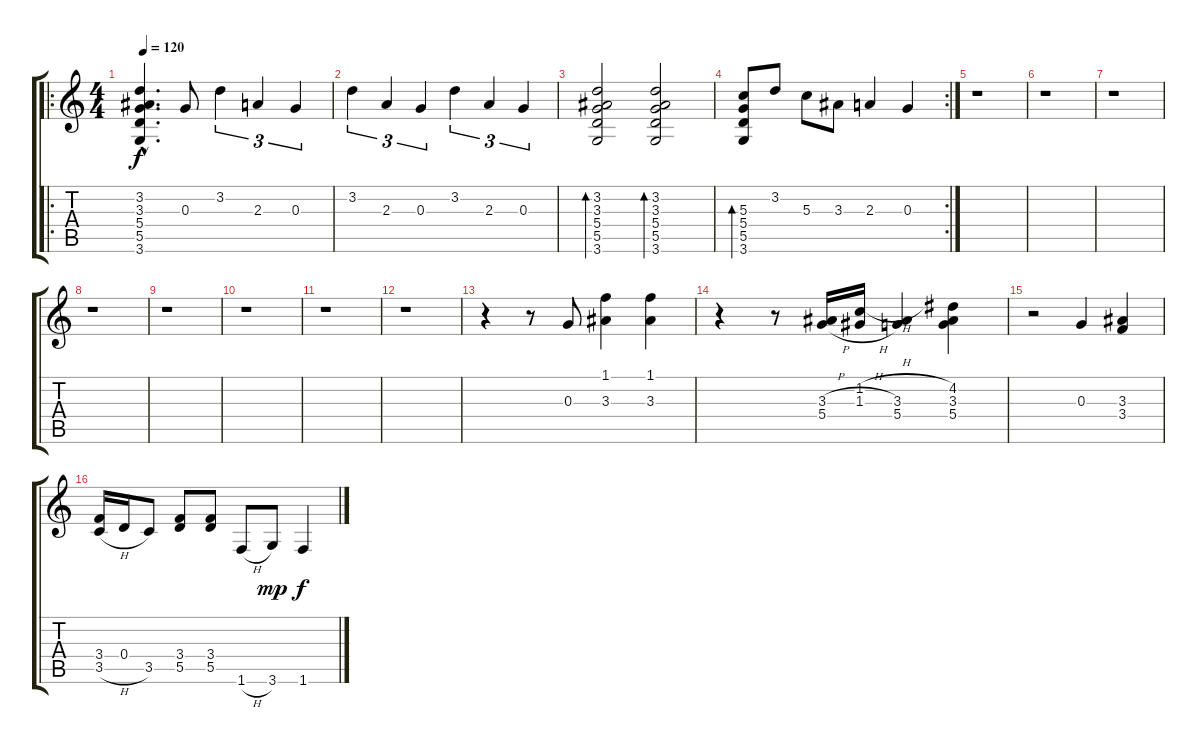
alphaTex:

\track "" {instrument acousticguitarsteel}
\staff {score tabs}
\tuning (E4 B3 G3 D3 A2 E2) {hide}
\ro
\ts (4 4)
\tempo 120
\clef g2
\ks c
(3.2{hac} 3.3{hac} 5.4{hac} 5.5{hac} 3.6{hac}).4{d dy f} 0.3.8 3.2.4{tu (3 2)} 2.3.4{tu (3 2)} 0.3.4{tu (3 2)} |
3.2.4{tu (3 2)} 2.3.4{tu (3 2)} 0.3.4{tu (3 2)} 3.2.4{tu (3 2)} 2.3.4{tu (3 2)} 0.3.4{tu (3 2)} |
(3.2 3.3 5.4 5.5 3.6).2{bd 120} (3.2 3.3 5.4 5.5 3.6).2{bd 120} |
\rc 2
(5.3 5.4 5.5 3.6).8{bd 120} 3.2.8 5.3.8 3.3.8 2.3.4 0.3.4 |
r.1 |
r.1 |
r.1 |
r.1 |
r.1 |
r.1 |
r.1 |
r.1 |
r.4 r.8 0.3.8 (1.1 3.3).4 (1.1 3.3).4 |
r.4 r.8 (3.3{h} 5.4{h}).16 (1.2{h} 1.3{h}).16 (3.3 5.4).4 (4.2 3.3 5.4).4 |
r.2 0.3.4 (3.3 3.4).4 |
(3.4 3.5{h}).16 0.4.16 3.5.8 (3.4 5.5).8 (3.4 5.5).8 1.6{h}.8 3.6.8{dy mp} 1.6.4{dy f}
